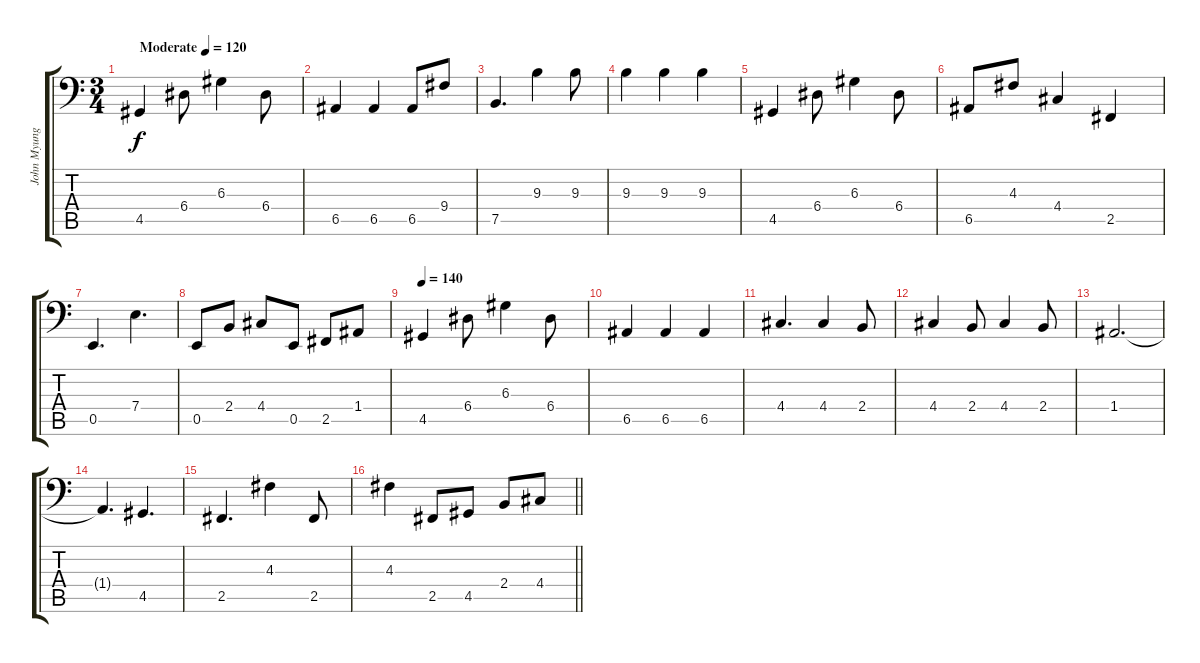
\track ("John Myung - Bass" "John Myung") {instrument electricbassfinger}
\staff {score tabs}
\tuning (C3 G2 D2 A1 E1 B0) {hide}
\ts (3 4)
\tempo (120 "Moderate")
\tempo 140
\tempo (120 "Moderate")
\clef f4
\ks c
4.5.4{dy f instrument electricbassfinger} 6.4.8 6.3.4 6.4.8 |
6.5.4 6.5.4 6.5.8 9.4.8 |
7.5.4{d} 9.3.4 9.3.8 |
9.3.4 9.3.4 9.3.4 |
4.5.4 6.4.8 6.3.4 6.4.8 |
6.5.8 4.3.8 4.4.4 2.5.4 |
0.5.4{d} 7.4.4{d} |
0.5.8 2.4.8 4.4.8 0.5.8 2.5.8 1.4.8 |
\tempo 140
4.5.4 6.4.8 6.3.4 6.4.8 |
6.5.4 6.5.4 6.5.4 |
4.4.4{d} 4.4.4 2.4.8 |
4.4.4 2.4.8 4.4.4 2.4.8 |
1.4.2{d} |
1.4{t}.4{d} 4.5.4{d} |
2.5.4{d} 4.3.4 2.5.8 |
\barLineRight lightlight
4.3.4 2.5.8 4.5.8 2.4.8 4.4.8
